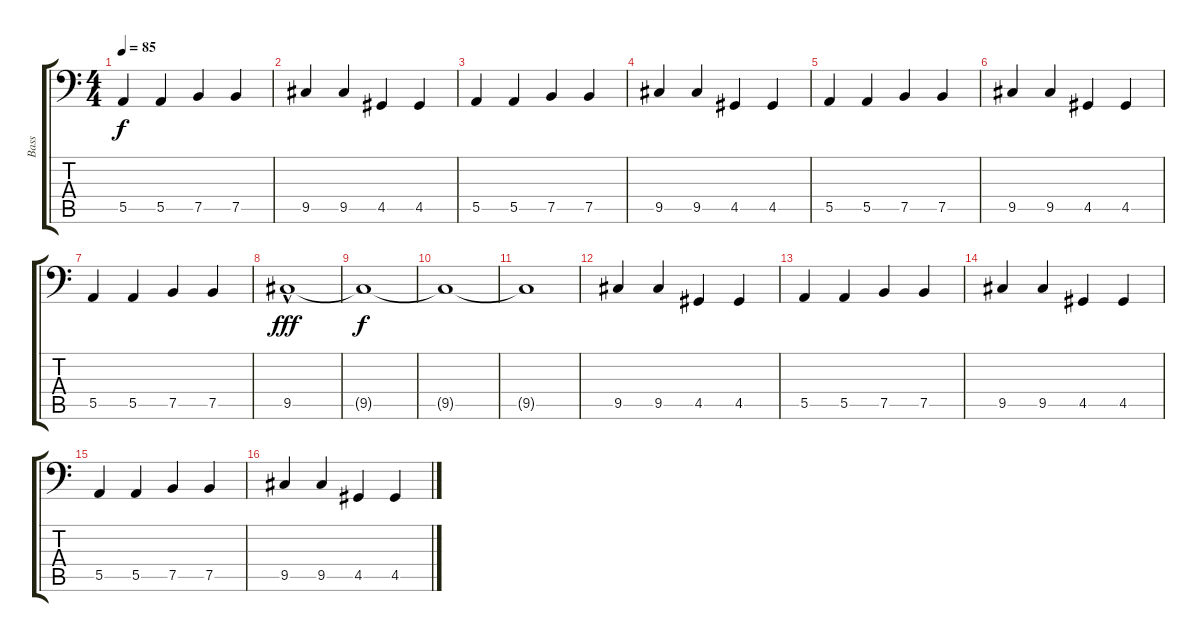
\track ("Bass" "Bass") {instrument electricbassfinger}
\staff {score tabs}
\tuning (C3 G2 D2 A1 E1 B0) {hide}
\ts (4 4)
\tempo 85
\clef f4
\ks c
5.5.4{dy f} 5.5.4 7.5.4 7.5.4 |
9.5.4 9.5.4 4.5.4 4.5.4 |
5.5.4 5.5.4 7.5.4 7.5.4 |
9.5.4 9.5.4 4.5.4 4.5.4 |
5.5.4 5.5.4 7.5.4 7.5.4 |
9.5.4 9.5.4 4.5.4 4.5.4 |
5.5.4 5.5.4 7.5.4 7.5.4 |
9.5{hac}.1{dy fff} |
9.5{t}.1{dy f} |
9.5{t}.1 |
9.5{t}.1 |
9.5.4 9.5.4 4.5.4 4.5.4 |
5.5.4 5.5.4 7.5.4 7.5.4 |
9.5.4 9.5.4 4.5.4 4.5.4 |
5.5.4 5.5.4 7.5.4 7.5.4 |
9.5.4 9.5.4 4.5.4 4.5.4
